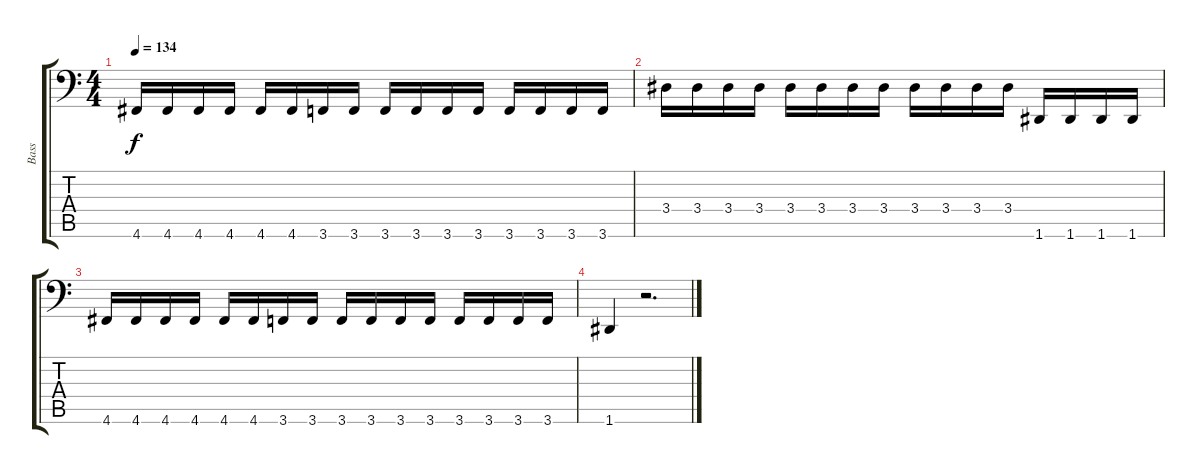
\track ("Bass" "Bass") {instrument electricbassfinger}
\staff {score tabs}
\tuning (D3 A2 F2 C2 G1 D1) {hide}
\ts (4 4)
\tempo 134
\clef f4
\ks c
4.6.16{dy f} 4.6.16 4.6.16 4.6.16 4.6.16 4.6.16 3.6.16 3.6.16 3.6.16 3.6.16 3.6.16 3.6.16 3.6.16 3.6.16 3.6.16 3.6.16 |
3.4.16 3.4.16 3.4.16 3.4.16 3.4.16 3.4.16 3.4.16 3.4.16 3.4.16 3.4.16 3.4.16 3.4.16 1.6.16 1.6.16 1.6.16 1.6.16 |
4.6.16 4.6.16 4.6.16 4.6.16 4.6.16 4.6.16 3.6.16 3.6.16 3.6.16 3.6.16 3.6.16 3.6.16 3.6.16 3.6.16 3.6.16 3.6.16 |
1.6.4 r.2{d}
